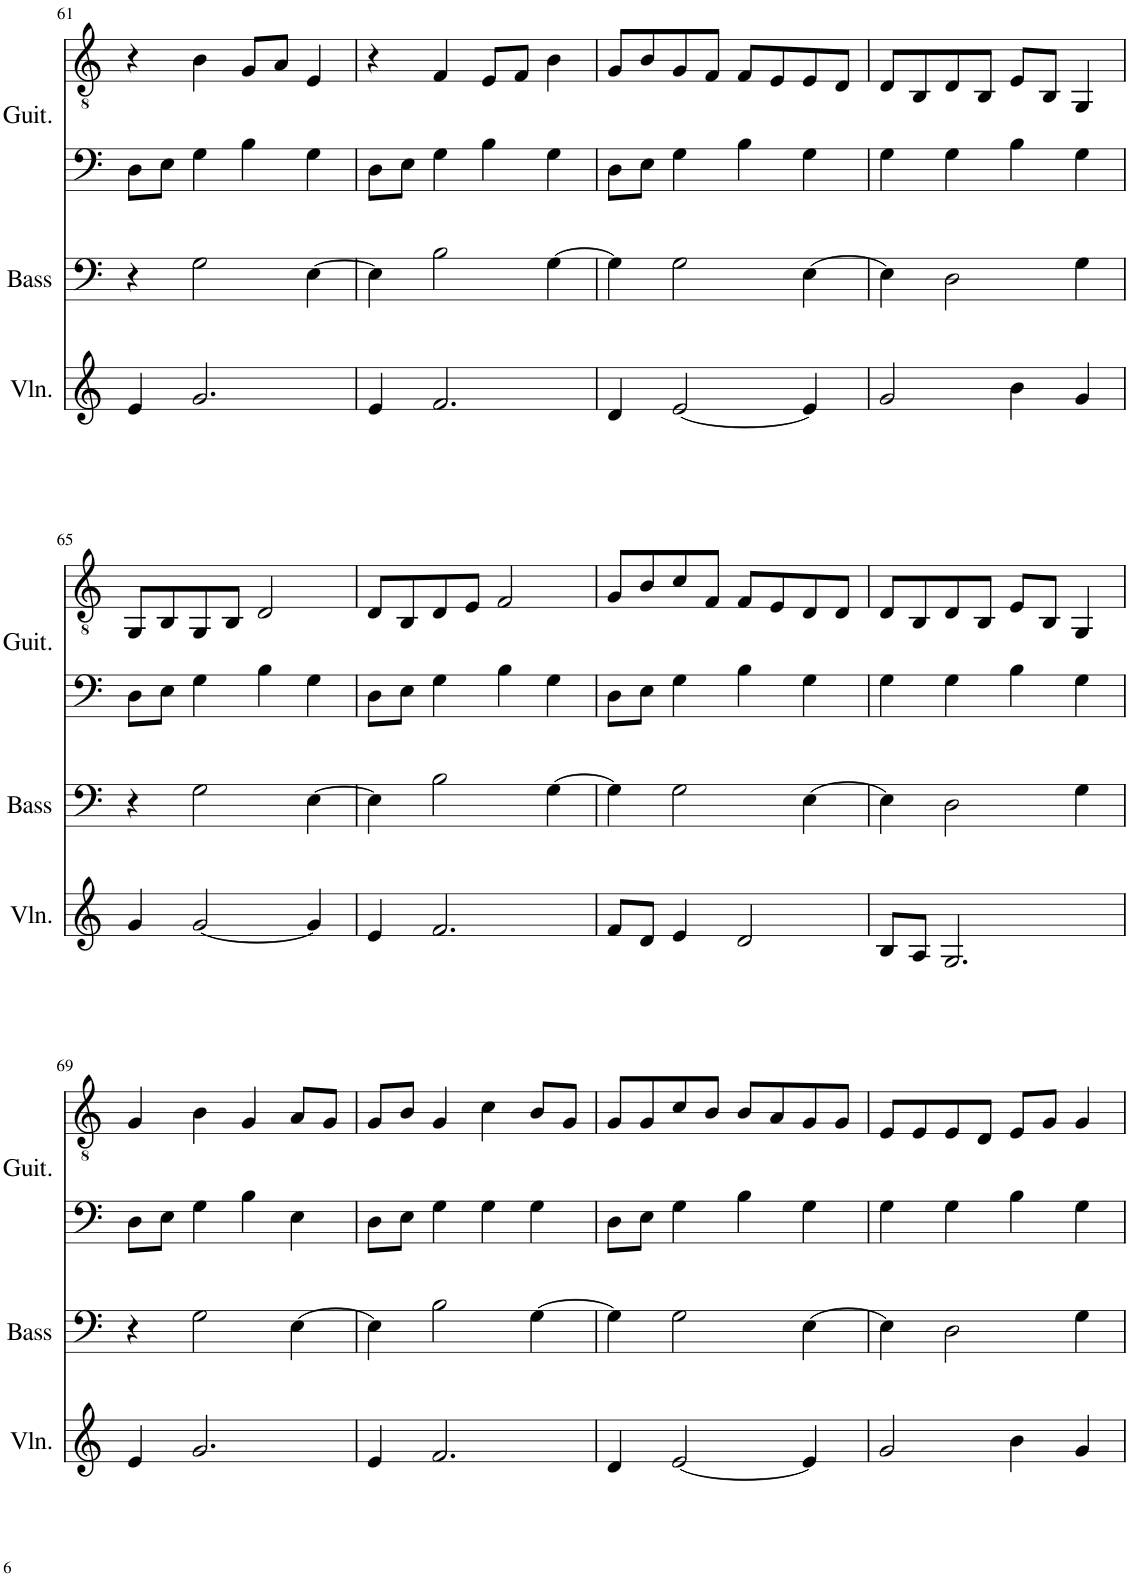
**kern	**kern	**kern	**kern
*part3	*part2	*part1	*part1
*staff4	*staff3	*staff2	*staff1
*I"Violin	*I"Acoustic Bass	*I"Classical Guitar	*
*I'Vln.	*I'Bass	*I'Guit.	*
!!LO:PB:g=z
*clefG2	*clefF4	*clefF4	*clefGv2
*	*Trd7c12	*	*
*k[]	*k[]	*k[]	*k[]
*M4/4	*M4/4	*M4/4	*M4/4
=61	=61	=61	=61
4e/	4r	8D\L	4r
.	.	8E\J	.
2.g/	2G\	4G\	4B\
.	.	4B\	8G/L
.	.	.	8A/J
.	[4E\	4G\	4E/
=62	=62	=62	=62
4e/	4E\]	8D\L	4r
.	.	8E\J	.
2.f/	2B\	4G\	4F/
.	.	4B\	8E/L
.	.	.	8F/J
.	[4G\	4G\	4B\
=63	=63	=63	=63
4d/	4G\]	8D\L	8G/L
.	.	8E\J	8B/
[2e/	2G\	4G\	8G/
.	.	.	8F/J
.	.	4B\	8F/L
.	.	.	8E/
4e/]	[4E\	4G\	8E/
.	.	.	8D/J
=64	=64	=64	=64
2g/	4E\]	4G\	8D/L
.	.	.	8BB/
.	2D\	4G\	8D/
.	.	.	8BB/J
4b\	.	4B\	8E/L
.	.	.	8BB/J
4g/	4G\	4G\	4GG/
!!LO:LB:g=z
=65	=65	=65	=65
4g/	4r	8D\L	8GG/L
.	.	8E\J	8BB/
[2g/	2G\	4G\	8GG/
.	.	.	8BB/J
.	.	4B\	2D/
4g/]	[4E\	4G\	.
=66	=66	=66	=66
4e/	4E\]	8D\L	8D/L
.	.	8E\J	8BB/
2.f/	2B\	4G\	8D/
.	.	.	8E/J
.	.	4B\	2F/
.	[4G\	4G\	.
=67	=67	=67	=67
8f/L	4G\]	8D\L	8G/L
8d/J	.	8E\J	8B/
4e/	2G\	4G\	8c/
.	.	.	8F/J
2d/	.	4B\	8F/L
.	.	.	8E/
.	[4E\	4G\	8D/
.	.	.	8D/J
=68	=68	=68	=68
8B/L	4E\]	4G\	8D/L
8A/J	.	.	8BB/
2.G/	2D\	4G\	8D/
.	.	.	8BB/J
.	.	4B\	8E/L
.	.	.	8BB/J
.	4G\	4G\	4GG/
!!LO:LB:g=z
=69	=69	=69	=69
4e/	4r	8D\L	4G/
.	.	8E\J	.
2.g/	2G\	4G\	4B\
.	.	4B\	4G/
.	[4E\	4E\	8A/L
.	.	.	8G/J
=70	=70	=70	=70
4e/	4E\]	8D\L	8G/L
.	.	8E\J	8B/J
2.f/	2B\	4G\	4G/
.	.	4G\	4c\
.	[4G\	4G\	8B/L
.	.	.	8G/J
=71	=71	=71	=71
4d/	4G\]	8D\L	8G/L
.	.	8E\J	8G/
[2e/	2G\	4G\	8c/
.	.	.	8B/J
.	.	4B\	8B/L
.	.	.	8A/
4e/]	[4E\	4G\	8G/
.	.	.	8G/J
=72	=72	=72	=72
2g/	4E\]	4G\	8E/L
.	.	.	8E/
.	2D\	4G\	8E/
.	.	.	8D/J
4b\	.	4B\	8E/L
.	.	.	8G/J
4g/	4G\	4G\	4G/
=	=	=	=
*-	*-	*-	*-
